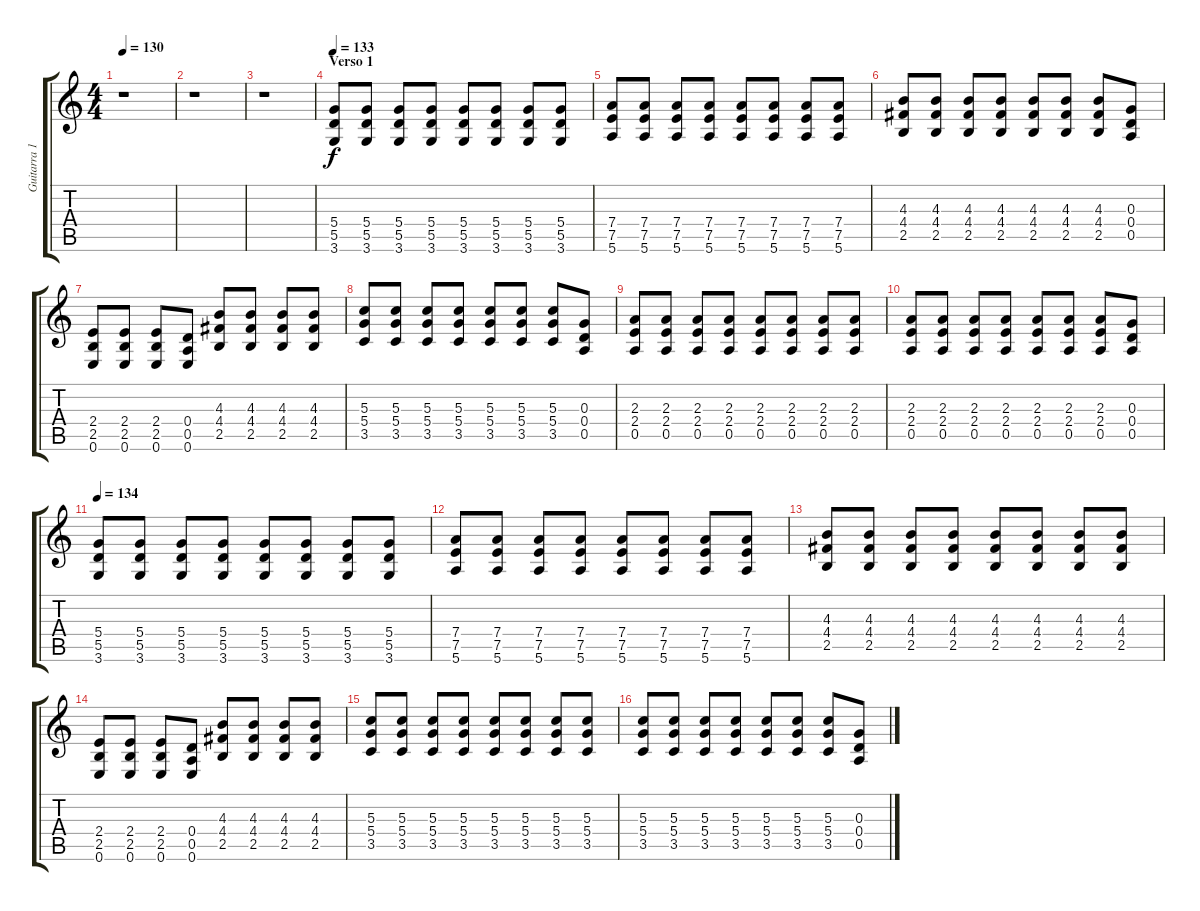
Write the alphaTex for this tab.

\track ("Guitarra 1" "Guitarra 1") {instrument overdrivenguitar}
\staff {score tabs}
\tuning (E4 B3 G3 D3 A2 E2) {hide}
\ts (4 4)
\tempo 130
\clef g2
\ks c
r.1{dy f} |
r.1 |
r.1 |
\section ("" "Verso 1")
\tempo 133
(5.4 5.5 3.6).8{volume 16 instrument overdrivenguitar} (5.4 5.5 3.6).8 (5.4 5.5 3.6).8 (5.4 5.5 3.6).8 (5.4 5.5 3.6).8 (5.4 5.5 3.6).8 (5.4 5.5 3.6).8 (5.4 5.5 3.6).8 |
(7.4 7.5 5.6).8 (7.4 7.5 5.6).8 (7.4 7.5 5.6).8 (7.4 7.5 5.6).8 (7.4 7.5 5.6).8 (7.4 7.5 5.6).8 (7.4 7.5 5.6).8 (7.4 7.5 5.6).8 |
(4.3 4.4 2.5).8 (4.3 4.4 2.5).8 (4.3 4.4 2.5).8 (4.3 4.4 2.5).8 (4.3 4.4 2.5).8 (4.3 4.4 2.5).8 (4.3 4.4 2.5).8 (0.3 0.4 0.5).8 |
(2.4 2.5 0.6).8 (2.4 2.5 0.6).8 (2.4 2.5 0.6).8 (0.4 0.5 0.6).8 (4.3 4.4 2.5).8 (4.3 4.4 2.5).8 (4.3 4.4 2.5).8 (4.3 4.4 2.5).8 |
(5.3 5.4 3.5).8 (5.3 5.4 3.5).8 (5.3 5.4 3.5).8 (5.3 5.4 3.5).8 (5.3 5.4 3.5).8 (5.3 5.4 3.5).8 (5.3 5.4 3.5).8 (0.3 0.4 0.5).8 |
(2.3 2.4 0.5).8 (2.3 2.4 0.5).8 (2.3 2.4 0.5).8 (2.3 2.4 0.5).8 (2.3 2.4 0.5).8 (2.3 2.4 0.5).8 (2.3 2.4 0.5).8 (2.3 2.4 0.5).8 |
(2.3 2.4 0.5).8 (2.3 2.4 0.5).8 (2.3 2.4 0.5).8 (2.3 2.4 0.5).8 (2.3 2.4 0.5).8 (2.3 2.4 0.5).8 (2.3 2.4 0.5).8 (0.3 0.4 0.5).8 |
\tempo 134
(5.4 5.5 3.6).8 (5.4 5.5 3.6).8 (5.4 5.5 3.6).8 (5.4 5.5 3.6).8 (5.4 5.5 3.6).8 (5.4 5.5 3.6).8 (5.4 5.5 3.6).8 (5.4 5.5 3.6).8 |
(7.4 7.5 5.6).8 (7.4 7.5 5.6).8 (7.4 7.5 5.6).8 (7.4 7.5 5.6).8 (7.4 7.5 5.6).8 (7.4 7.5 5.6).8 (7.4 7.5 5.6).8 (7.4 7.5 5.6).8 |
(4.3 4.4 2.5).8 (4.3 4.4 2.5).8 (4.3 4.4 2.5).8 (4.3 4.4 2.5).8 (4.3 4.4 2.5).8 (4.3 4.4 2.5).8 (4.3 4.4 2.5).8 (4.3 4.4 2.5).8 |
(2.4 2.5 0.6).8 (2.4 2.5 0.6).8 (2.4 2.5 0.6).8 (0.4 0.5 0.6).8 (4.3 4.4 2.5).8 (4.3 4.4 2.5).8 (4.3 4.4 2.5).8 (4.3 4.4 2.5).8 |
(5.3 5.4 3.5).8 (5.3 5.4 3.5).8 (5.3 5.4 3.5).8 (5.3 5.4 3.5).8 (5.3 5.4 3.5).8 (5.3 5.4 3.5).8 (5.3 5.4 3.5).8 (5.3 5.4 3.5).8 |
(5.3 5.4 3.5).8 (5.3 5.4 3.5).8 (5.3 5.4 3.5).8 (5.3 5.4 3.5).8 (5.3 5.4 3.5).8 (5.3 5.4 3.5).8 (5.3 5.4 3.5).8 (0.3 0.4 0.5).8
